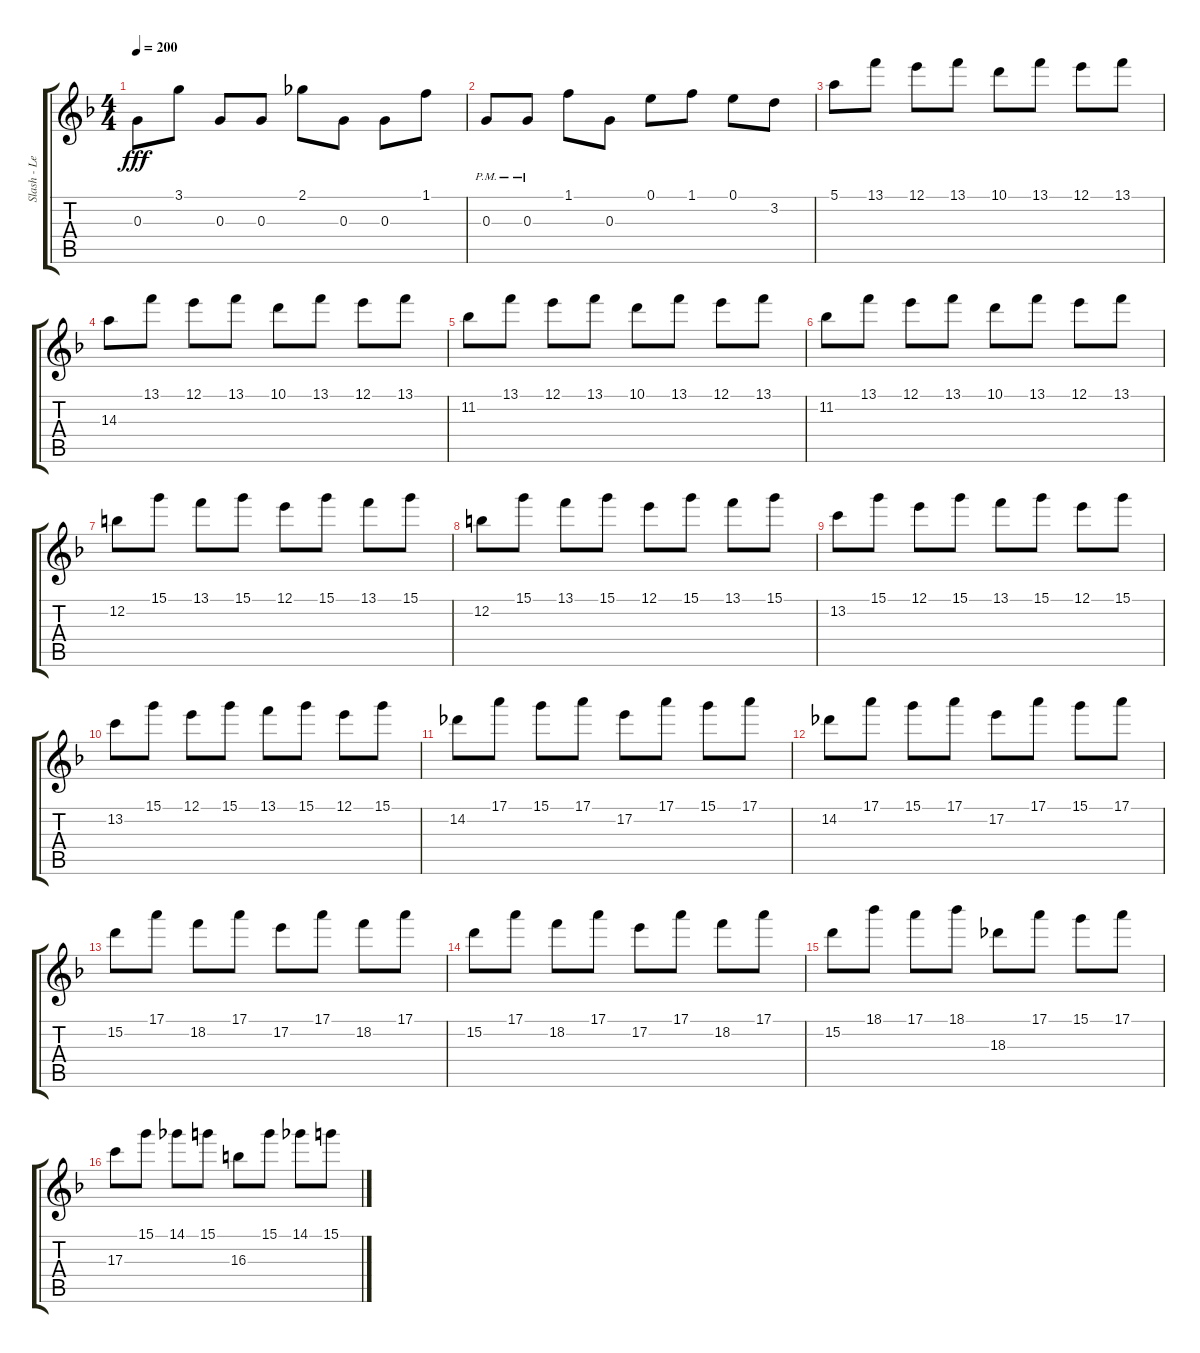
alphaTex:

\track ("Slash - Lead Guitar" "Slash - Le") {instrument acousticguitarsteel}
\staff {score tabs}
\tuning (E4 B3 G3 D3 A2 E2) {hide}
\ts (4 4)
\tempo 200
\clef g2
\ks dminor
0.3.8{dy fff} 3.1.8 0.3.8 0.3.8 2.1.8 0.3.8 0.3.8 1.1.8 |
0.3{pm}.8 0.3{pm}.8 1.1.8 0.3.8 0.1.8 1.1.8 0.1.8 3.2.8 |
5.1.8 13.1.8 12.1.8 13.1.8 10.1.8 13.1.8 12.1.8 13.1.8 |
14.3.8 13.1.8 12.1.8 13.1.8 10.1.8 13.1.8 12.1.8 13.1.8 |
11.2.8 13.1.8 12.1.8 13.1.8 10.1.8 13.1.8 12.1.8 13.1.8 |
11.2.8 13.1.8 12.1.8 13.1.8 10.1.8 13.1.8 12.1.8 13.1.8 |
12.2.8 15.1.8 13.1.8 15.1.8 12.1.8 15.1.8 13.1.8 15.1.8 |
12.2.8 15.1.8 13.1.8 15.1.8 12.1.8 15.1.8 13.1.8 15.1.8 |
13.2.8 15.1.8 12.1.8 15.1.8 13.1.8 15.1.8 12.1.8 15.1.8 |
13.2.8 15.1.8 12.1.8 15.1.8 13.1.8 15.1.8 12.1.8 15.1.8 |
14.2.8 17.1.8 15.1.8 17.1.8 17.2.8 17.1.8 15.1.8 17.1.8 |
14.2.8 17.1.8 15.1.8 17.1.8 17.2.8 17.1.8 15.1.8 17.1.8 |
15.2.8 17.1.8 18.2.8 17.1.8 17.2.8 17.1.8 18.2.8 17.1.8 |
15.2.8 17.1.8 18.2.8 17.1.8 17.2.8 17.1.8 18.2.8 17.1.8 |
15.2.8 18.1.8 17.1.8 18.1.8 18.3.8 17.1.8 15.1.8 17.1.8 |
17.3.8 15.1.8 14.1.8 15.1.8 16.3.8 15.1.8 14.1.8 15.1.8
